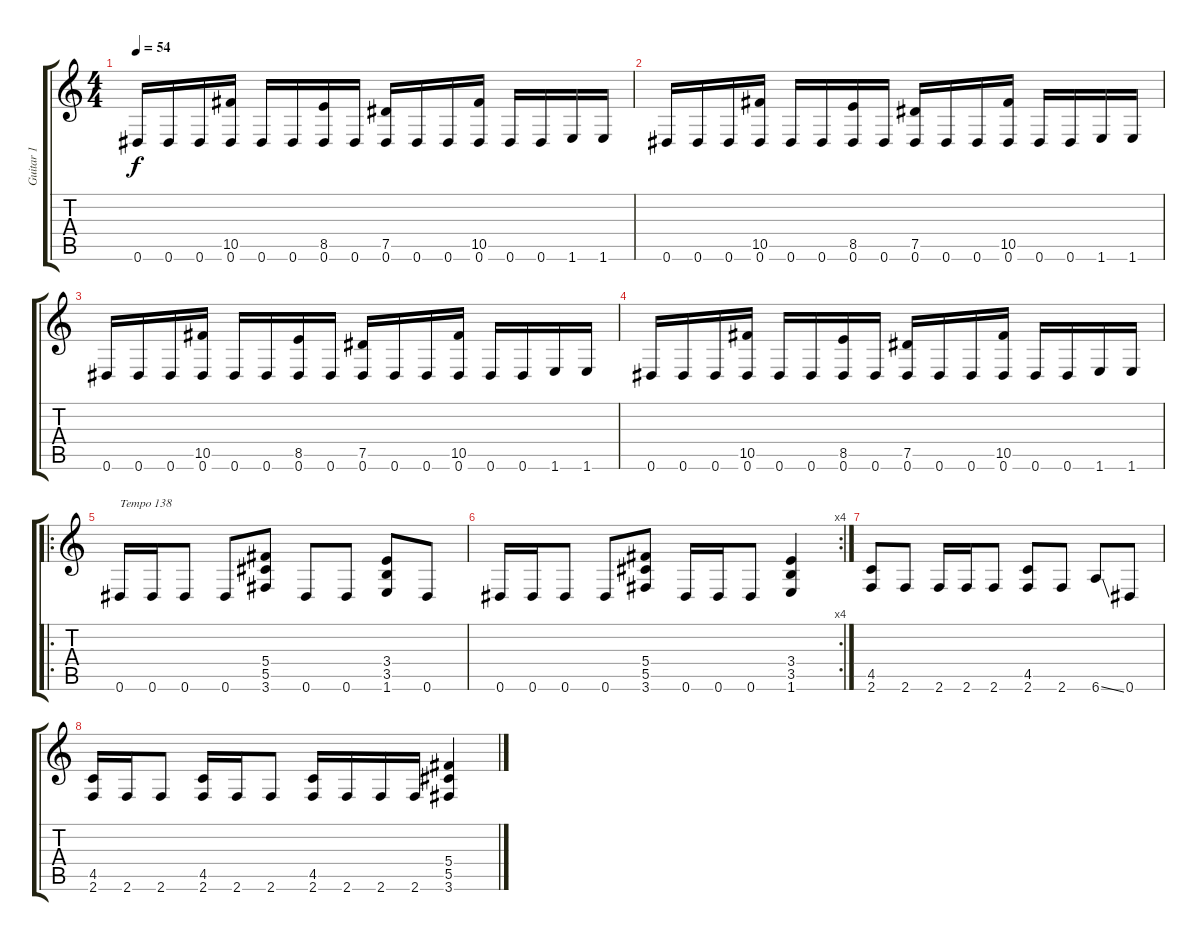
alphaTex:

\track ("Guitar 1" "Guitar 1") {instrument distortionguitar}
\staff {score tabs}
\tuning (Eb4 Bb3 Gb3 Db3 Ab2 Eb2) {hide}
\ts (4 4)
\tempo 54
\clef g2
\ks c
0.6.16{dy f} 0.6.16 0.6.16 (10.5 0.6).16 0.6.16 0.6.16 (8.5 0.6).16 0.6.16 (7.5 0.6).16 0.6.16 0.6.16 (10.5 0.6).16 0.6.16 0.6.16 1.6.16 1.6.16 |
0.6.16 0.6.16 0.6.16 (10.5 0.6).16 0.6.16 0.6.16 (8.5 0.6).16 0.6.16 (7.5 0.6).16 0.6.16 0.6.16 (10.5 0.6).16 0.6.16 0.6.16 1.6.16 1.6.16 |
0.6.16 0.6.16 0.6.16 (10.5 0.6).16 0.6.16 0.6.16 (8.5 0.6).16 0.6.16 (7.5 0.6).16 0.6.16 0.6.16 (10.5 0.6).16 0.6.16 0.6.16 1.6.16 1.6.16 |
0.6.16 0.6.16 0.6.16 (10.5 0.6).16 0.6.16 0.6.16 (8.5 0.6).16 0.6.16 (7.5 0.6).16 0.6.16 0.6.16 (10.5 0.6).16 0.6.16 0.6.16 1.6.16 1.6.16 |
\ro
0.6.16{txt "Tempo 138"} 0.6.16 0.6.8 0.6.8 (5.4 5.5 3.6).8 0.6.8 0.6.8 (3.4 3.5 1.6).8 0.6.8 |
\rc 4
0.6.16 0.6.16 0.6.8 0.6.8 (5.4 5.5 3.6).8 0.6.16 0.6.16 0.6.8 (3.4 3.5 1.6).4 |
(4.5 2.6).8 2.6.8 2.6.16 2.6.16 2.6.8 (4.5 2.6).8 2.6.8 6.6{ss}.8 0.6.8 |
(4.5 2.6).16 2.6.16 2.6.8 (4.5 2.6).16 2.6.16 2.6.8 (4.5 2.6).16 2.6.16 2.6.16 2.6.16 (5.4 5.5 3.6).4
